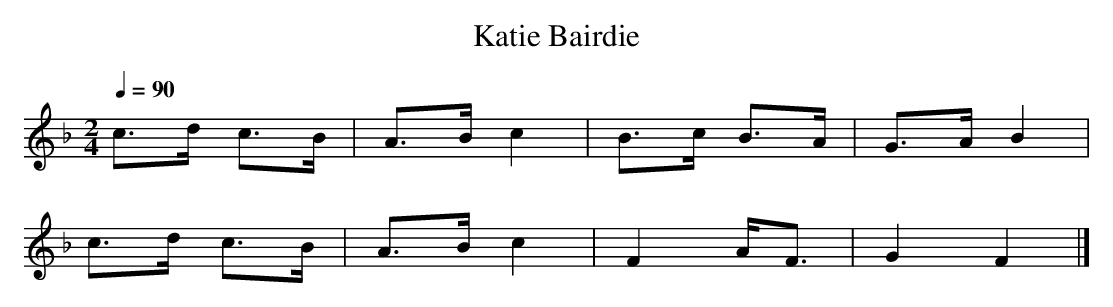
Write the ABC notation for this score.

X:1
T:Katie Bairdie
M:2/4
L:1/8
Q:1/4=90
K:F
c>d c>B|A>B c2|B>c B>A|G>A B2 |
c>d c>B|A>B c2|F2  A<F|G2  F2|]

This Romanian "colinda" (Christmas carol) has a range of only
a major third:
